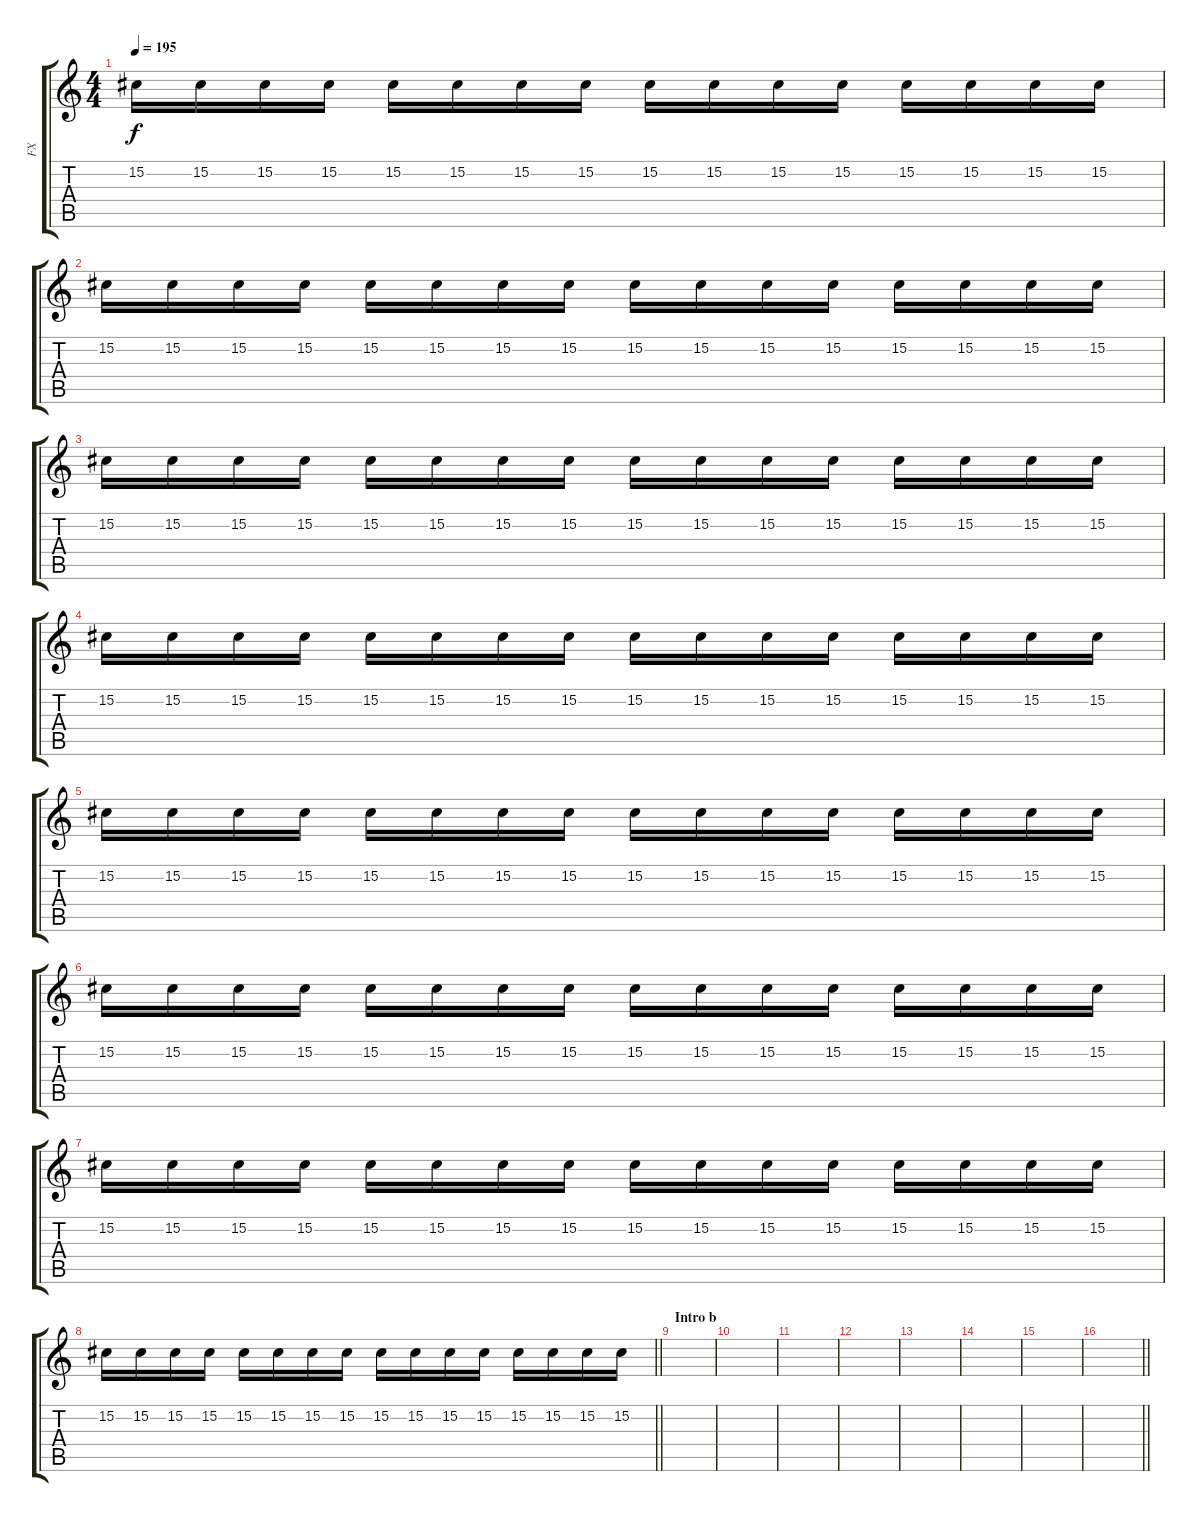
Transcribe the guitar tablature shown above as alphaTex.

\track ("FX" "FX") {instrument fx1rain}
\staff {score tabs}
\tuning (Eb4 Bb3 Gb3 Db3 Ab2 Eb2) {hide}
\ts (4 4)
\tempo 195
\clef g2
\ks c
15.2.16{dy f balance 16} 15.2.16 15.2.16 15.2.16 15.2.16 15.2.16 15.2.16 15.2.16 15.2.16 15.2.16 15.2.16 15.2.16 15.2.16 15.2.16 15.2.16 15.2.16 |
15.2.16 15.2.16 15.2.16 15.2.16 15.2.16 15.2.16 15.2.16 15.2.16 15.2.16 15.2.16 15.2.16 15.2.16 15.2.16 15.2.16 15.2.16 15.2.16 |
15.2.16 15.2.16 15.2.16 15.2.16 15.2.16 15.2.16 15.2.16 15.2.16 15.2.16 15.2.16 15.2.16 15.2.16 15.2.16 15.2.16 15.2.16 15.2.16 |
15.2.16 15.2.16 15.2.16 15.2.16 15.2.16 15.2.16 15.2.16 15.2.16 15.2.16 15.2.16 15.2.16 15.2.16 15.2.16 15.2.16 15.2.16 15.2.16 |
15.2.16{balance 0} 15.2.16 15.2.16 15.2.16 15.2.16 15.2.16 15.2.16 15.2.16 15.2.16 15.2.16 15.2.16 15.2.16 15.2.16 15.2.16 15.2.16 15.2.16 |
15.2.16 15.2.16 15.2.16 15.2.16 15.2.16 15.2.16 15.2.16 15.2.16 15.2.16 15.2.16 15.2.16 15.2.16 15.2.16 15.2.16 15.2.16 15.2.16 |
15.2.16 15.2.16 15.2.16 15.2.16 15.2.16 15.2.16 15.2.16 15.2.16 15.2.16 15.2.16 15.2.16 15.2.16 15.2.16 15.2.16 15.2.16 15.2.16 |
\barLineRight lightlight
15.2.16 15.2.16 15.2.16 15.2.16 15.2.16 15.2.16 15.2.16 15.2.16 15.2.16 15.2.16 15.2.16 15.2.16 15.2.16 15.2.16 15.2.16 15.2.16 |
\section ("" "Intro b")
|
|
|
|
|
|
|
\barLineRight lightlight
